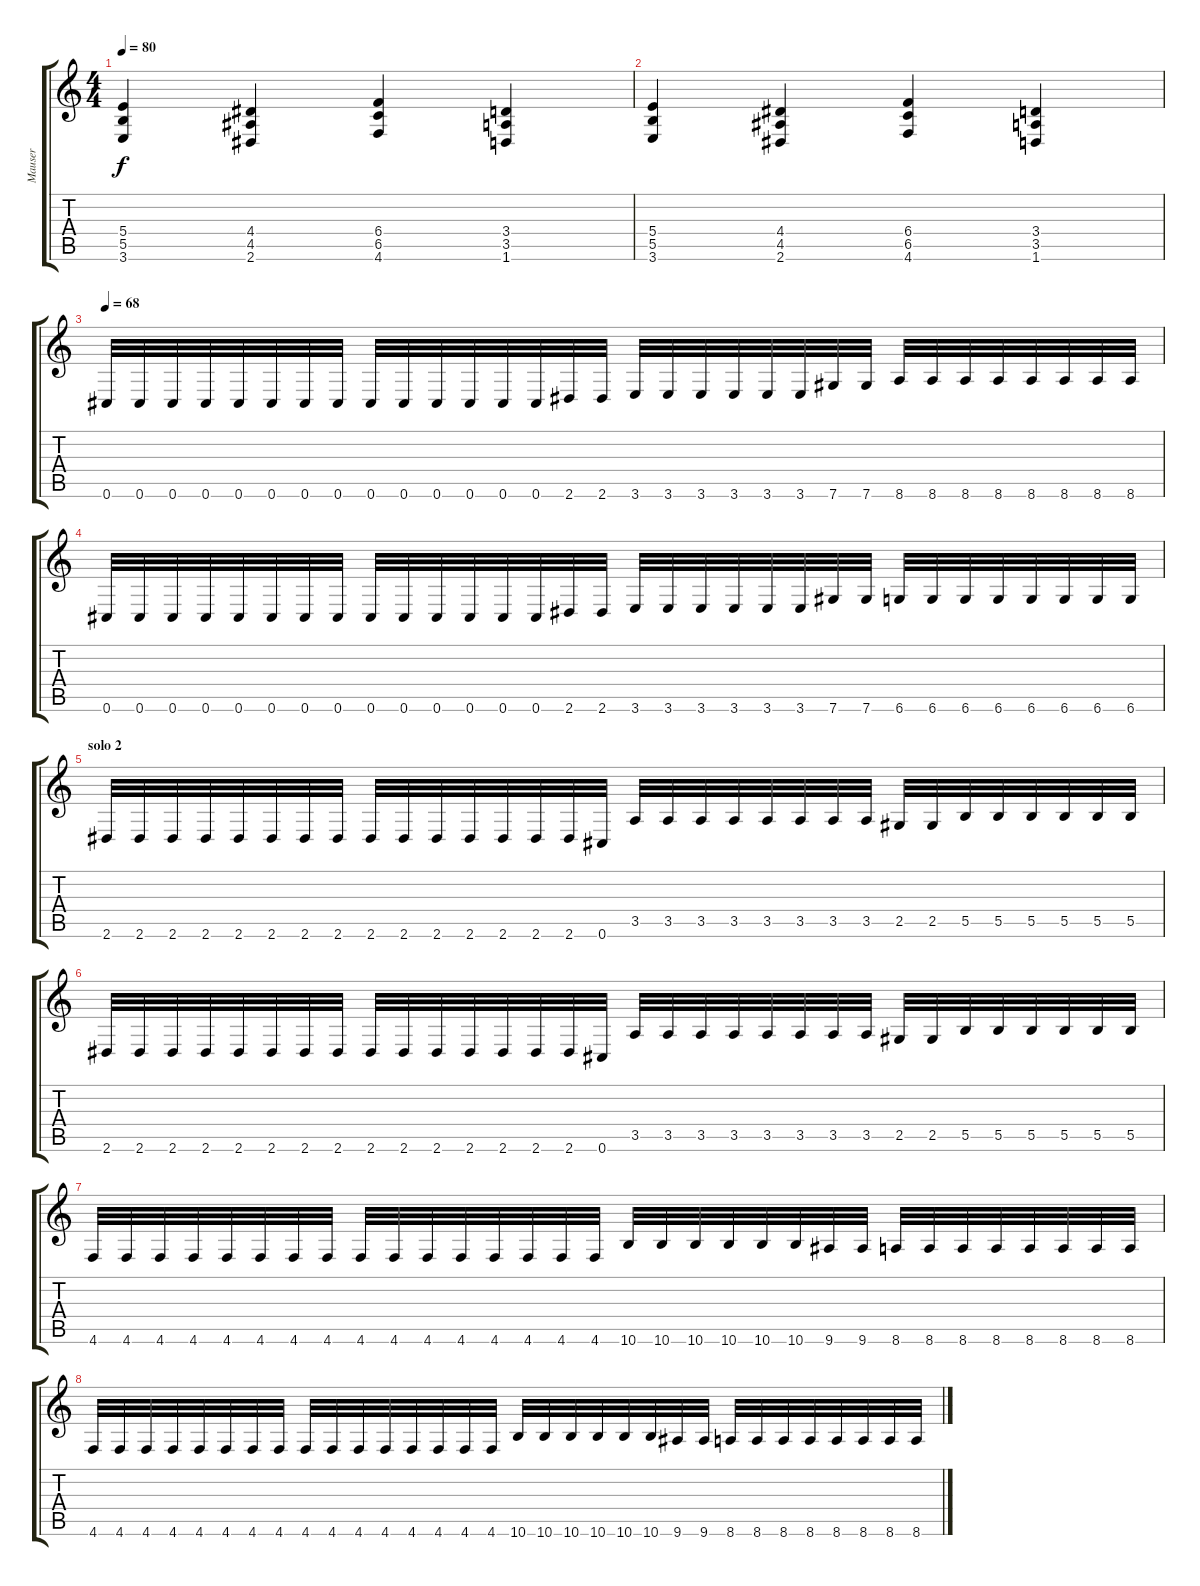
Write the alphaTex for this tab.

\track ("Mauser" "Mauser") {instrument distortionguitar}
\staff {score tabs}
\tuning (Db4 Ab3 E3 B2 Gb2 Db2) {hide}
\ts (4 4)
\tempo 80
\clef g2
\ks c
(5.4 5.5 3.6).4{dy f} (4.4 4.5 2.6).4 (6.4 6.5 4.6).4 (3.4 3.5 1.6).4 |
(5.4 5.5 3.6).4 (4.4 4.5 2.6).4 (6.4 6.5 4.6).4 (3.4 3.5 1.6).4 |
\tempo 68
0.6.32 0.6.32 0.6.32 0.6.32 0.6.32 0.6.32 0.6.32 0.6.32 0.6.32 0.6.32 0.6.32 0.6.32 0.6.32 0.6.32 2.6.32 2.6.32 3.6.32 3.6.32 3.6.32 3.6.32 3.6.32 3.6.32 7.6.32 7.6.32 8.6.32 8.6.32 8.6.32 8.6.32 8.6.32 8.6.32 8.6.32 8.6.32 |
0.6.32 0.6.32 0.6.32 0.6.32 0.6.32 0.6.32 0.6.32 0.6.32 0.6.32 0.6.32 0.6.32 0.6.32 0.6.32 0.6.32 2.6.32 2.6.32 3.6.32 3.6.32 3.6.32 3.6.32 3.6.32 3.6.32 7.6.32 7.6.32 6.6.32 6.6.32 6.6.32 6.6.32 6.6.32 6.6.32 6.6.32 6.6.32 |
\section ("" "solo 2")
2.6.32 2.6.32 2.6.32 2.6.32 2.6.32 2.6.32 2.6.32 2.6.32 2.6.32 2.6.32 2.6.32 2.6.32 2.6.32 2.6.32 2.6.32 0.6.32 3.5.32 3.5.32 3.5.32 3.5.32 3.5.32 3.5.32 3.5.32 3.5.32 2.5.32 2.5.32 5.5.32 5.5.32 5.5.32 5.5.32 5.5.32 5.5.32 |
2.6.32 2.6.32 2.6.32 2.6.32 2.6.32 2.6.32 2.6.32 2.6.32 2.6.32 2.6.32 2.6.32 2.6.32 2.6.32 2.6.32 2.6.32 0.6.32 3.5.32 3.5.32 3.5.32 3.5.32 3.5.32 3.5.32 3.5.32 3.5.32 2.5.32 2.5.32 5.5.32 5.5.32 5.5.32 5.5.32 5.5.32 5.5.32 |
4.6.32 4.6.32 4.6.32 4.6.32 4.6.32 4.6.32 4.6.32 4.6.32 4.6.32 4.6.32 4.6.32 4.6.32 4.6.32 4.6.32 4.6.32 4.6.32 10.6.32 10.6.32 10.6.32 10.6.32 10.6.32 10.6.32 9.6.32 9.6.32 8.6.32 8.6.32 8.6.32 8.6.32 8.6.32 8.6.32 8.6.32 8.6.32 |
4.6.32 4.6.32 4.6.32 4.6.32 4.6.32 4.6.32 4.6.32 4.6.32 4.6.32 4.6.32 4.6.32 4.6.32 4.6.32 4.6.32 4.6.32 4.6.32 10.6.32 10.6.32 10.6.32 10.6.32 10.6.32 10.6.32 9.6.32 9.6.32 8.6.32 8.6.32 8.6.32 8.6.32 8.6.32 8.6.32 8.6.32 8.6.32
